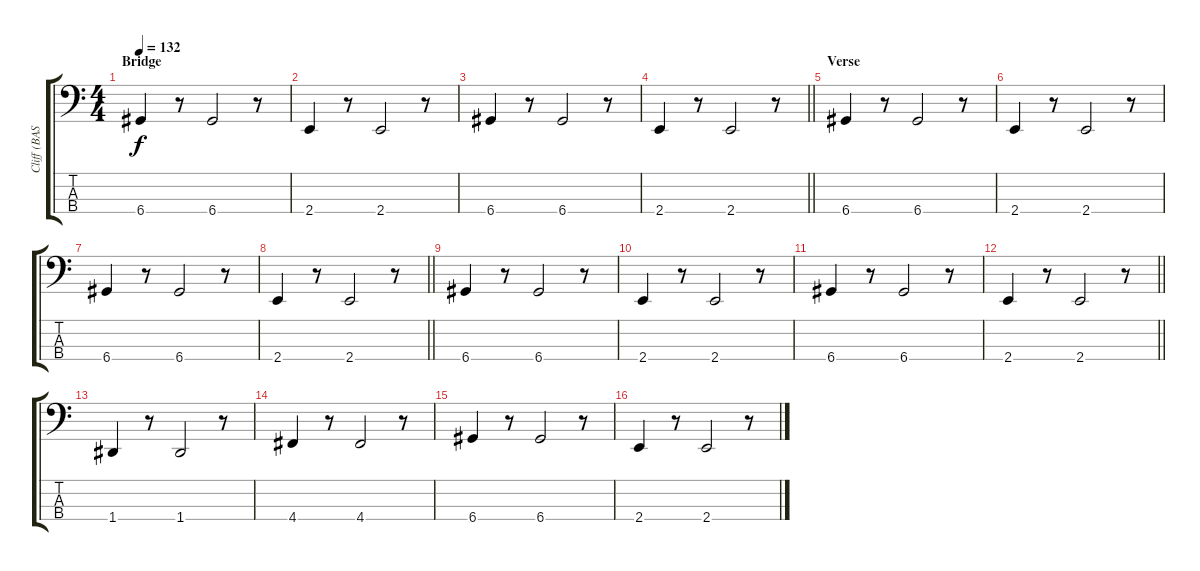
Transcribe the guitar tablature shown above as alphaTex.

\track ("Cliff (BASS)" "Cliff (BAS") {instrument electricbassfinger}
\staff {score tabs}
\tuning (G2 D2 A1 D1) {hide}
\ts (4 4)
\section ("" "Bridge")
\tempo 132
\clef f4
\ks c
6.4.4{dy f} r.8 6.4.2 r.8 |
2.4.4 r.8 2.4.2 r.8 |
6.4.4 r.8 6.4.2 r.8 |
\barLineRight lightlight
2.4.4 r.8 2.4.2 r.8 |
\section ("" "Verse")
6.4.4 r.8 6.4.2 r.8 |
2.4.4 r.8 2.4.2 r.8 |
6.4.4 r.8 6.4.2 r.8 |
\barLineRight lightlight
2.4.4 r.8 2.4.2 r.8 |
6.4.4 r.8 6.4.2 r.8 |
2.4.4 r.8 2.4.2 r.8 |
6.4.4 r.8 6.4.2 r.8 |
\barLineRight lightlight
2.4.4 r.8 2.4.2 r.8 |
1.4.4 r.8 1.4.2 r.8 |
4.4.4 r.8 4.4.2 r.8 |
6.4.4 r.8 6.4.2 r.8 |
2.4.4 r.8 2.4.2 r.8
